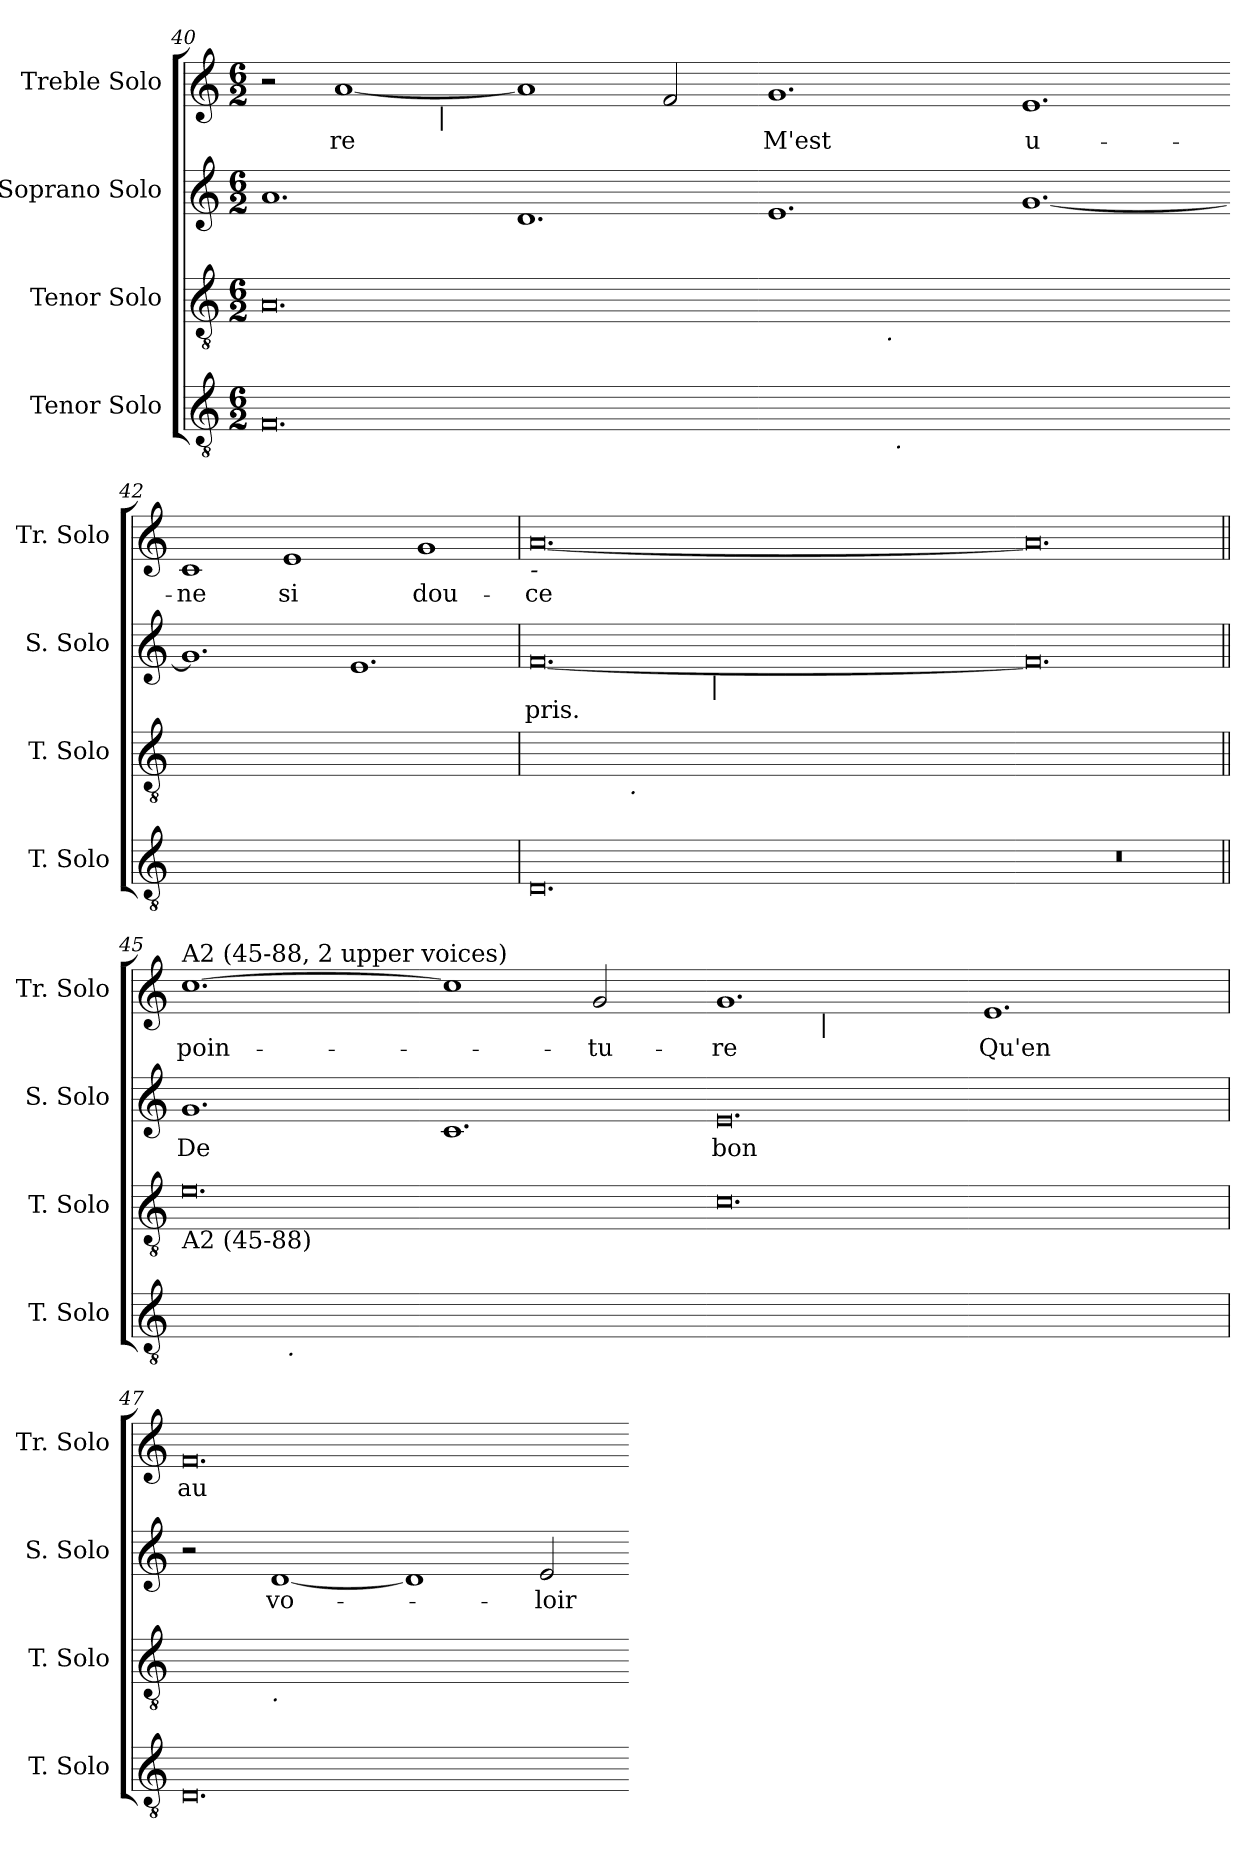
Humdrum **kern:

**kern	**kern	**kern	**text	**kern	**text
*part4	*part3	*part2	*part2	*part1	*part1
*staff4	*staff3	*staff2	*staff2	*staff1	*staff1
*I"Tenor Solo	*I"Tenor Solo	*I"Soprano Solo	*	*I"Treble Solo	*
*I'T. Solo	*I'T. Solo	*I'S. Solo	*	*I'Tr. Solo	*
*clefGv2	*clefGv2	*clefG2	*	*clefG2	*
*ITrd7c12	*ITrd7c12	*	*	*	*
*k[]	*k[]	*k[]	*	*k[]	*
*C:	*C:	*C:	*	*C:	*
*M6/2	*M6/2	*M6/2	*	*M6/2	*
=40	=40	=40	=40	=40	=40
*	*	*	*	*^	*
0.FFi	0.AAi	1.ai	.	2r	2ryy	.
!	!	!	!	!	!	!LO:LY:b:color=#000000
.	.	.	.	[<1ai	4ryy	-re
.	.	.	.	.	8ryy	.
.	.	.	.	.	32ryy	.
.	.	.	.	.	64ryy	.
.	.	.	.	.	1024ryy	.
!	!	!	!	!	!LO:TX:b:i:t=|	!
.	.	.	.	.	1ryy	.
.	.	1.di	.	1ai]	.	.
.	.	.	.	.	1ryy	.
.	.	.	.	2fi/	.	.
.	.	.	.	.	16ryy	.
.	.	.	.	.	128...ryy	.
*	*	*	*	*v	*v	*
=41-	=41-	=41-	=41-	=41-	=41-
*	*	*	*	*^	*
!	!	!	!	!	!	!LO:LY:b:color=#000000
*^	*^	*	*	*v	*v	*
[<0.EEiyy	4ryy	[>0.Ciyy	4ryy	1.ei	.	1.gi	M'est
.	8...ryy	.	8ryy	.	.	.	.
.	.	.	16ryy	.	.	.	.
.	.	.	64ryy	.	.	.	.
.	.	.	128...ryy	.	.	.	.
!	!	!	!LO:TX:b:i:t=.	!	!	!	!
.	.	.	1ryy	.	.	.	.
!	!LO:TX:b:i:t=.	!	!	!	!	!	!
.	1ryy	.	.	.	.	.	.
.	.	.	1ryy	.	.	.	.
.	1ryy	.	.	.	.	.	.
!	!	!	!	!	!	!	!LO:LY:b:color=#000000
.	.	.	.	[<1.gi	.	1.ei	u-
.	.	.	2ryy	.	.	.	.
.	2ryy	.	.	.	.	.	.
.	.	.	32ryy	.	.	.	.
.	64ryy	.	.	.	.	.	.
.	.	.	1024ryy	.	.	.	.
*v	*v	*	*	*	*	*	*
*	*v	*v	*	*	*	*
=42-	=42-	=42-	=42-	=42-	=42-
*^	*^	*	*	*	*
!	!	!	!	!	!	!	!LO:LY:b:color=#000000
*v	*v	*	*	*	*	*	*
*	*v	*v	*	*	*	*
0.EEiyy]	0.Ciyy]	1.gi]	.	1ci	-ne
!	!	!	!	!	!LO:LY:b:color=#000000
.	.	.	.	1ei	si
.	.	1.ei	.	.	.
!	!	!	!	!	!LO:LY:b:color=#000000
.	.	.	.	1gi	dou-
!!LO:LB:g=z
=43	=43	=43	=43	=43	=43
!	!	!	!LO:LY:b:color=#000000	!	!
!	!	!	!	!LO:TX:b:i:t=-	!
!	!	!LO:TX:b:i:t=-	!	!	!
!	!	!	!	!	!LO:LY:b:color=#000000
*	*^	*^	*	*	*
0.DDi	[>0.Diyy	2ryy	[<0.fi	2ryy	-pris.	[<0.ai	-ce
.	.	8ryy	.	4ryy	.	.	.
.	.	256ryy	.	.	.	.	.
!	!	!LO:TX:b:i:t=.	!	!	!	!	!
.	.	1ryy	.	.	.	.	.
.	.	.	.	8ryy	.	.	.
.	.	.	.	16ryy	.	.	.
.	.	.	.	256.ryy	.	.	.
!	!	!	!	!LO:TX:b:i:t=|	!	!	!
.	.	.	.	1ryy	.	.	.
.	.	1ryy	.	.	.	.	.
.	.	.	.	1ryy	.	.	.
.	.	4ryy	.	.	.	.	.
.	.	16ryy	.	.	.	.	.
.	.	32...ryy	.	.	.	.	.
.	.	.	.	32ryy	.	.	.
.	.	.	.	64ryy	.	.	.
.	.	.	.	128ryy	.	.	.
.	.	.	.	512ryy	.	.	.
=44-	=44-	=44-	=44-	=44-	=44-	=44-	=44-
!LO:N:vis=1	!	!	!	!	!	!	!
*	*v	*v	*	*	*	*	*
*	*	*v	*v	*	*	*
0.r	0.Diyy]	0.fi]	.	0.ai]	.
=45||	=45||	=45||	=45||	=45||	=45||
!	!	!	!LO:LY:b:color=#000000	!	!
!	!	!	!	!LO:TX:a:t=A2 (45-88, 2 upper voices)	!
!	!LO:TX:b:t=A2 (45-88)	!	!	!	!
!LO:TX:b:t=II (45-88)	!	!	!	!	!
!	!	!	!	!	!LO:LY:b:color=#000000
*^	*	*	*	*	*
[<0.CCiyy	4ryy	0.Ei	1.gi	De	[>1.cci	poin-
.	8ryy	.	.	.	.	.
.	64...ryy	.	.	.	.	.
!	!LO:TX:b:i:t=.	!	!	!	!	!
.	1ryy	.	.	.	.	.
.	1ryy	.	.	.	.	.
.	.	.	1.ci	.	1cci]	.
.	2ryy	.	.	.	.	.
!	!	!	!	!	!	!LO:LY:b:color=#000000
.	.	.	.	.	2gi/	-tu-
.	16ryy	.	.	.	.	.
.	32ryy	.	.	.	.	.
.	512ryy	.	.	.	.	.
*v	*v	*	*	*	*	*
=46-	=46-	=46-	=46-	=46-	=46-
*^	*	*	*	*	*
!	!	!	!	!LO:LY:b:color=#000000	!	!
*v	*v	*	*	*	*	*
*^	*	*	*	*	*
!	!	!	!	!	!	!LO:LY:b:color=#000000
*v	*v	*	*	*	*^	*
0.CCiyy]	0.Ci	0.ei	bon	1.gi	4ryy	-re
.	.	.	.	.	16ryy	.
.	.	.	.	.	32ryy	.
.	.	.	.	.	128...ryy	.
!	!	!	!	!	!LO:TX:b:i:t=|	!
.	.	.	.	.	1ryy	.
.	.	.	.	.	1ryy	.
!	!	!	!	!	!	!LO:LY:b:color=#000000
.	.	.	.	1.ei	.	Qu'en
.	.	.	.	.	2ryy	.
.	.	.	.	.	8ryy	.
.	.	.	.	.	64ryy	.
.	.	.	.	.	1024ryy	.
*	*	*	*	*v	*v	*
=47	=47	=47	=47	=47	=47
*	*	*	*	*^	*
!	!	!	!	!	!	!LO:LY:b:color=#000000
*	*^	*	*	*v	*v	*
0.DDi	[<0.BBiyy	2ryy	2r	.	0.fi	au-
!	!	!LO:TX:b:i:t=.	!	!	!	!
!	!	!	!	!LO:LY:b:color=#000000	!	!
.	.	1ryy	[<1di	vo-	.	.
.	.	1.ryy	1di]	.	.	.
!	!	!	!	!LO:LY:b:color=#000000	!	!
.	.	.	2ei/	-loir	.	.
*	*v	*v	*	*	*	*
=-	=-	=-	=-	=-	=-
*-	*-	*-	*-	*-	*-
